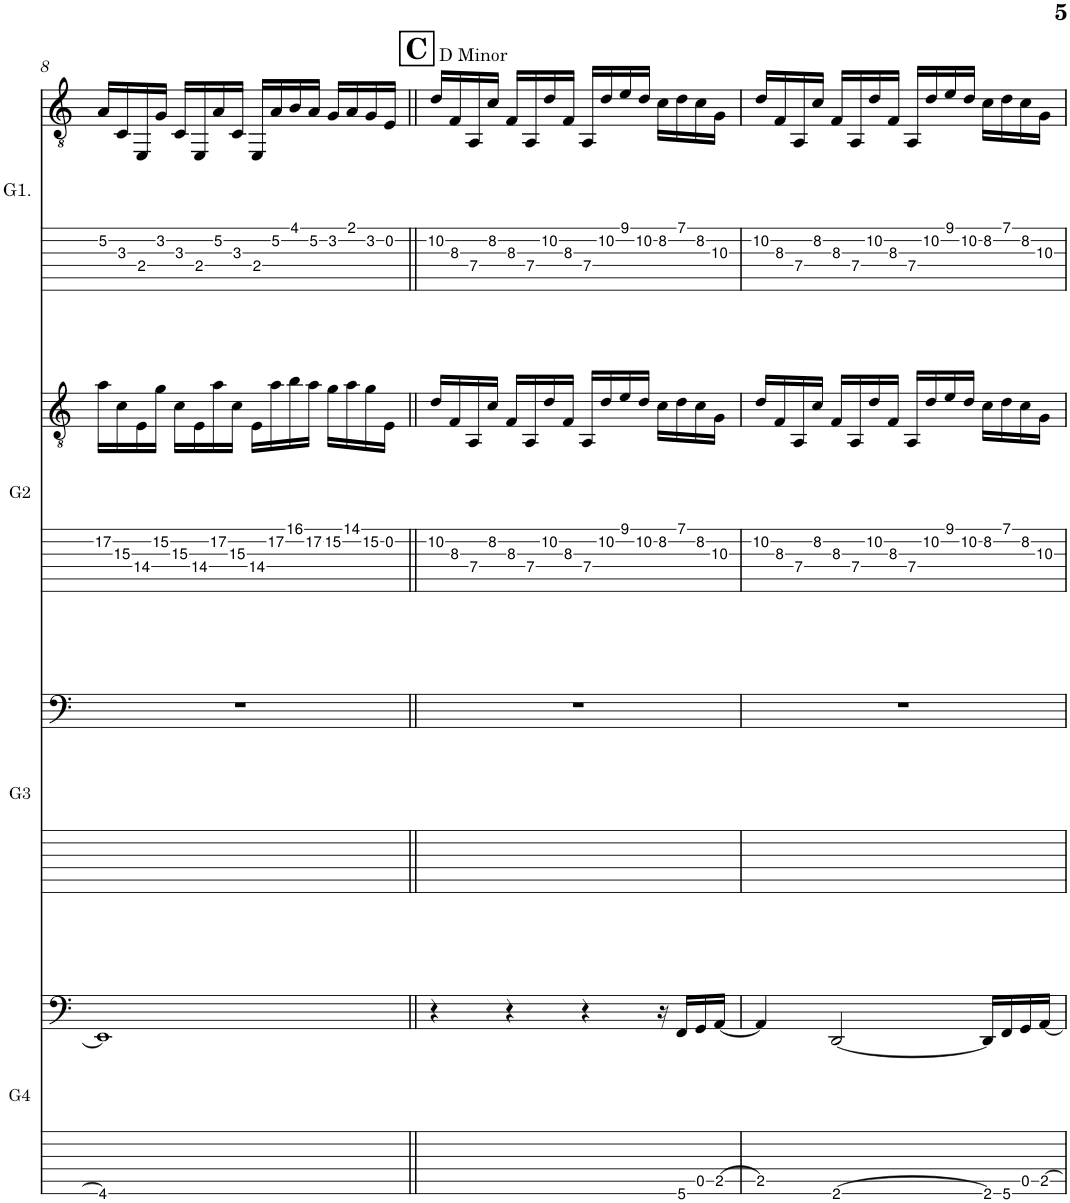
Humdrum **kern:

**kern	**kern	**kern	**kern	**kern	**kern	**kern	**kern
*part4	*part4	*part3	*part3	*part2	*part2	*part1	*part1
*staff8	*staff7	*staff6	*staff5	*staff4	*staff3	*staff2	*staff1
*I"G4	*	*I"G3	*	*I"G2	*	*I"G1	*
*I'G4	*	*I'G3	*	*I'G2	*	*I'G1.	*
!!LO:PB:g=z
*clefF4	*clefF4	*clefF4	*clefF4	*	*clefGv2	*	*clefGv2
*	*	*	*	*Trd-7c-12	*Trd-7c-12	*Trd-7c-12	*Trd-7c-12
*k[]	*k[]	*k[]	*k[]	*k[]	*k[]	*k[]	*k[]
*M4/4	*M4/4	*M4/4	*M4/4	*M4/4	*M4/4	*M4/4	*M4/4
=8	=8	=8	=8	=8	=8	=8	=8
1EE]	1EE]	1r	1r	16aLL	16a\LL	16ALL	16A/LL
.	.	.	.	16cJ	16c\	16CJ	16C/
.	.	.	.	16EL	16E\	16EEL	16EE/
.	.	.	.	16gJJ	16g\JJ	16GJJ	16G/JJ
.	.	.	.	16cLL	16c\LL	16CLL	16C/LL
.	.	.	.	16EJ	16E\	16EEJ	16EE/
.	.	.	.	16aL	16a\	16AL	16A/
.	.	.	.	16cJJ	16c\JJ	16CJJ	16C/JJ
.	.	.	.	16ELL	16E\LL	16EELL	16EE/LL
.	.	.	.	16aJ	16a\	16AJ	16A/
.	.	.	.	16bL	16b\	16BL	16B/
.	.	.	.	16aJJ	16a\JJ	16AJJ	16A/JJ
.	.	.	.	16gLL	16g\LL	16GLL	16G/LL
.	.	.	.	16aJ	16a\	16AJ	16A/
.	.	.	.	16gL	16g\	16GL	16G/
.	.	.	.	16EJJ	16E\JJ	16EJJ	16E/JJ
!!LO:REH:place=s1:a:B:cj:fs=14:t=C
=9||	=9||	=9||	=9||	=9||	=9||	=9||	=9||
!	!	!	!	!	!	!	!LO:TX:a:t=D Minor
4r	4r	1r	1r	16dLL	16d/LL	16dLL	16d/LL
.	.	.	.	16FJ	16F/	16FJ	16F/
.	.	.	.	16AAL	16AA/	16AAL	16AA/
.	.	.	.	16cJJ	16c/JJ	16cJJ	16c/JJ
4r	4r	.	.	16FLL	16F/LL	16FLL	16F/LL
.	.	.	.	16AAJ	16AA/	16AAJ	16AA/
.	.	.	.	16dL	16d/	16dL	16d/
.	.	.	.	16FJJ	16F/JJ	16FJJ	16F/JJ
4r	4r	.	.	16AALL	16AA/LL	16AALL	16AA/LL
.	.	.	.	16dJ	16d/	16dJ	16d/
.	.	.	.	16eL	16e/	16eL	16e/
.	.	.	.	16dJJ	16d/JJ	16dJJ	16d/JJ
16r	16r	.	.	16cLL	16c\LL	16cLL	16c\LL
16FFLL	16FF/LL	.	.	16dJ	16d\	16dJ	16d\
16GG	16GG/	.	.	16cL	16c\	16cL	16c\
[16AAJJ	[16AA/JJ	.	.	16GJJ	16G\JJ	16GJJ	16G\JJ
=10	=10	=10	=10	=10	=10	=10	=10
4AA]	4AA/]	1r	1r	16dLL	16d/LL	16dLL	16d/LL
.	.	.	.	16FJ	16F/	16FJ	16F/
.	.	.	.	16AAL	16AA/	16AAL	16AA/
.	.	.	.	16cJJ	16c/JJ	16cJJ	16c/JJ
[2DD	[2DD/	.	.	16FLL	16F/LL	16FLL	16F/LL
.	.	.	.	16AAJ	16AA/	16AAJ	16AA/
.	.	.	.	16dL	16d/	16dL	16d/
.	.	.	.	16FJJ	16F/JJ	16FJJ	16F/JJ
.	.	.	.	16AALL	16AA/LL	16AALL	16AA/LL
.	.	.	.	16dJ	16d/	16dJ	16d/
.	.	.	.	16eL	16e/	16eL	16e/
.	.	.	.	16dJJ	16d/JJ	16dJJ	16d/JJ
16DDLL]	16DD/LL]	.	.	16cLL	16c\LL	16cLL	16c\LL
16FFJ	16FF/	.	.	16dJ	16d\	16dJ	16d\
16GGL	16GG/	.	.	16cL	16c\	16cL	16c\
[16AAJJ	[16AA/JJ	.	.	16GJJ	16G\JJ	16GJJ	16G\JJ
=	=	=	=	=	=	=	=
*-	*-	*-	*-	*-	*-	*-	*-
